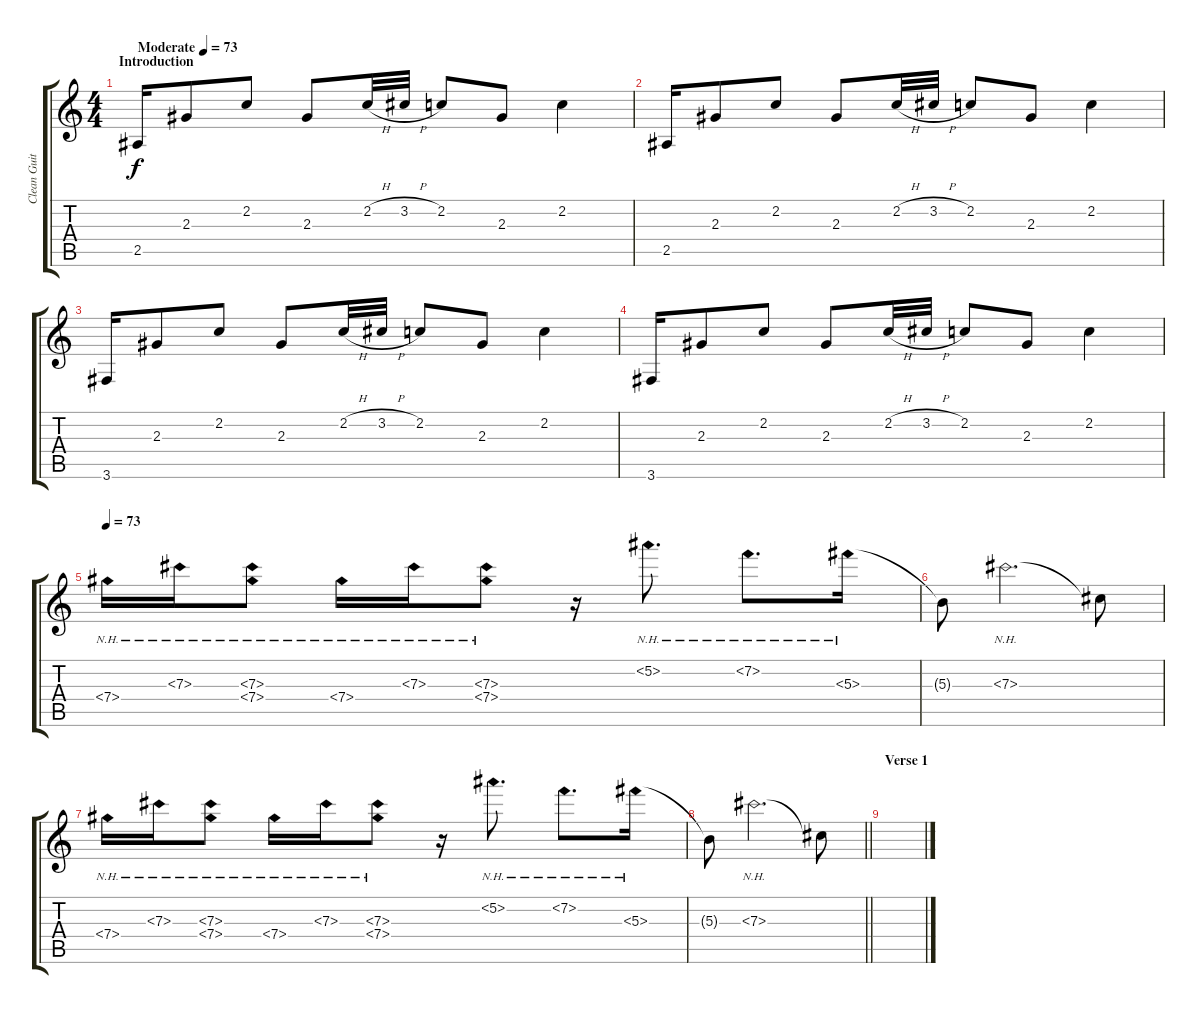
\track ("Clean Guitar 1" "Clean Guit") {instrument overdrivenguitar}
\staff {score tabs}
\tuning (Eb4 Bb3 Gb3 Db3 Ab2 Eb2) {hide}
\ts (4 4)
\section ("" "Introduction")
\tempo (73 "Moderate")
\clef g2
\ks c
2.5.16{dy f instrument overdrivenguitar} 2.3.8 2.2.8 2.3.8 2.2{h}.32 3.2{h}.32 2.2.8 2.3.8 2.2.4 |
2.5.16 2.3.8 2.2.8 2.3.8 2.2{h}.32 3.2{h}.32 2.2.8 2.3.8 2.2.4 |
3.6.16 2.3.8 2.2.8 2.3.8 2.2{h}.32 3.2{h}.32 2.2.8 2.3.8 2.2.4 |
3.6.16 2.3.8 2.2.8 2.3.8 2.2{h}.32 3.2{h}.32 2.2.8 2.3.8 2.2.4 |
\tempo 73
7.4{nh}.16 7.3{nh}.16 (7.3{nh} 7.4{nh}).8 7.4{nh}.16 7.3{nh}.16 (7.3{nh} 7.4{nh}).8 r.16 5.2{nh}.8{d} 7.2{nh}.8{d} 5.3{nh}.16 |
5.3{t}.8 7.3{nh}.2{d} 7.3{t}.8 |
7.4{nh}.16 7.3{nh}.16 (7.3{nh} 7.4{nh}).8 7.4{nh}.16 7.3{nh}.16 (7.3{nh} 7.4{nh}).8 r.16 5.2{nh}.8{d} 7.2{nh}.8{d} 5.3{nh}.16 |
\barLineRight lightlight
5.3{t}.8 7.3{nh}.2{d} 7.3{t}.8 |
\section ("" "Verse 1")
